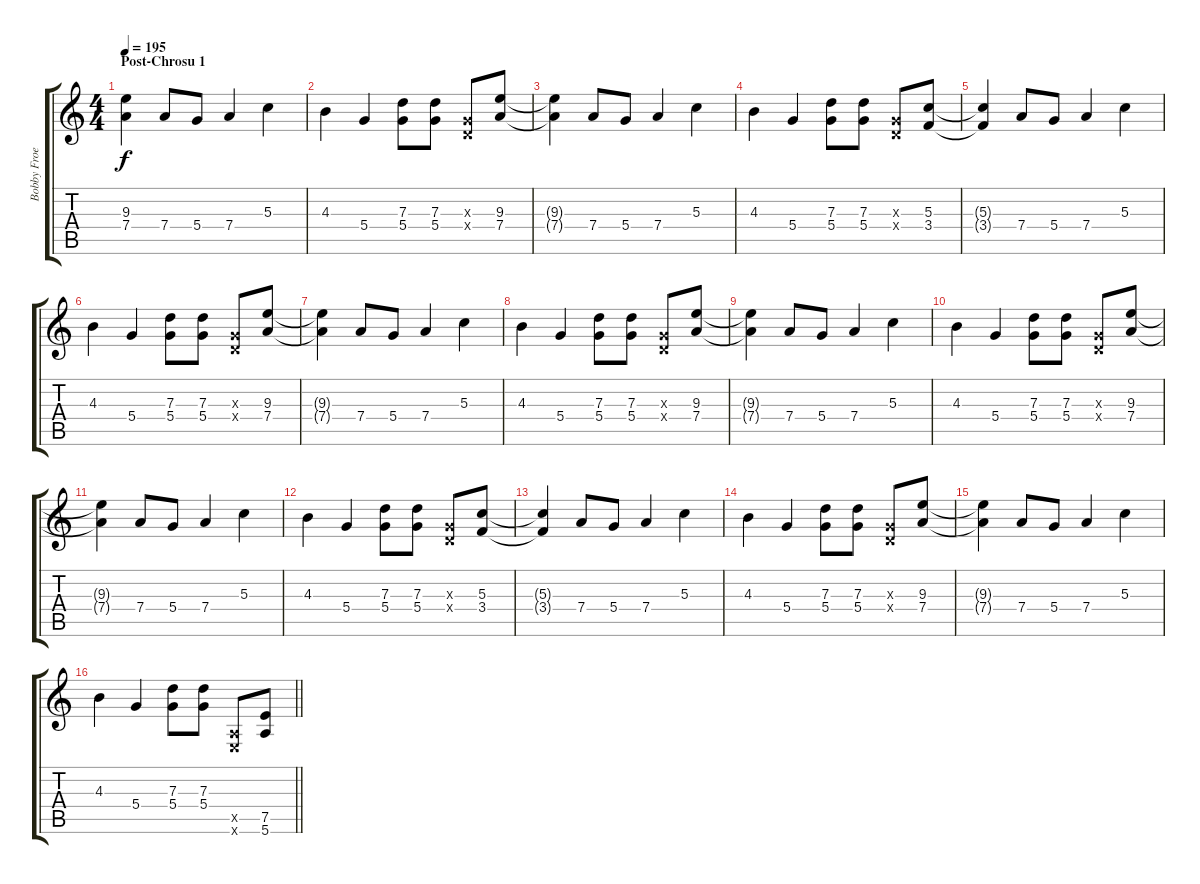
\track ("Bobby Froese" "Bobby Froe") {instrument distortionguitar}
\staff {score tabs}
\tuning (E4 B3 G3 D3 A2 E2) {hide}
\ts (4 4)
\section ("" "Post-Chrosu 1")
\tempo 195
\clef g2
\ks c
(9.3{t} 7.4{t}).4{dy f} 7.4.8 5.4.8 7.4.4 5.3.4 |
4.3.4 5.4.4 (7.3 5.4).8 (7.3 5.4).8 (0.3{x} 0.4{x}).8 (9.3 7.4).8 |
(9.3{t} 7.4{t}).4 7.4.8 5.4.8 7.4.4 5.3.4 |
4.3.4 5.4.4 (7.3 5.4).8 (7.3 5.4).8 (0.3{x} 0.4{x}).8 (5.3 3.4).8 |
(5.3{t} 3.4{t}).4 7.4.8 5.4.8 7.4.4 5.3.4 |
4.3.4 5.4.4 (7.3 5.4).8 (7.3 5.4).8 (0.3{x} 0.4{x}).8 (9.3 7.4).8 |
(9.3{t} 7.4{t}).4 7.4.8 5.4.8 7.4.4 5.3.4 |
4.3.4 5.4.4 (7.3 5.4).8 (7.3 5.4).8 (0.3{x} 0.4{x}).8 (9.3 7.4).8 |
(9.3{t} 7.4{t}).4 7.4.8 5.4.8 7.4.4 5.3.4 |
4.3.4 5.4.4 (7.3 5.4).8 (7.3 5.4).8 (0.3{x} 0.4{x}).8 (9.3 7.4).8 |
(9.3{t} 7.4{t}).4 7.4.8 5.4.8 7.4.4 5.3.4 |
4.3.4 5.4.4 (7.3 5.4).8 (7.3 5.4).8 (0.3{x} 0.4{x}).8 (5.3 3.4).8 |
(5.3{t} 3.4{t}).4 7.4.8 5.4.8 7.4.4 5.3.4 |
4.3.4 5.4.4 (7.3 5.4).8 (7.3 5.4).8 (0.3{x} 0.4{x}).8 (9.3 7.4).8 |
(9.3{t} 7.4{t}).4 7.4.8 5.4.8 7.4.4 5.3.4 |
\barLineRight lightlight
4.3.4 5.4.4 (7.3 5.4).8 (7.3 5.4).8 (0.5{x} 0.6{x}).8 (7.5 5.6).8
